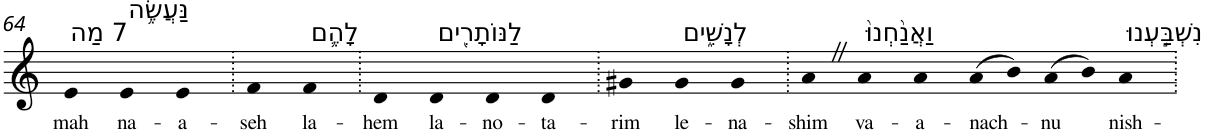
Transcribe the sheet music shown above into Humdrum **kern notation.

**kern	**text
*part1	*part1
*staff1	*staff1
*I"Piano	*
*I'Pno	*
!!LO:PB:g=z
*clefG2	*
*k[]	*
=64	=64
!LO:TX:a:t=7 מַה	!
!	!LO:LY:b
4e	mah
!LO:TX:a:t=נַּעֲשֶׂ֥ה	!
!	!LO:LY:b
4e	na-
!	!LO:LY:b
4e	-a-
=65.	=65.
!	!LO:LY:b
4f	-seh
!LO:TX:a:t=לָהֶ֛ם	!
!	!LO:LY:b
4f	la-
=66.	=66.
!	!LO:LY:b
4d	-hem
!LO:TX:a:t=לַנּוֹתָרִ֖ים	!
!	!LO:LY:b
4d	la-
!	!LO:LY:b
4d	-no-
!	!LO:LY:b
4d	-ta-
=67.	=67.
!	!LO:LY:b
4g#X	-rim
!LO:TX:a:t=לְנָשִׁ֑ים	!
!	!LO:LY:b
4g#	le-
!	!LO:LY:b
4g#	-na-
=68.	=68.
!	!LO:LY:b
4aZ	-shim
!LO:TX:a:t=וַאֲנַ֙חְנוּ֙	!
!	!LO:LY:b
4a	va-
!	!LO:LY:b
4a	-a-
!	!LO:LY:b
(>8a	-nach-
8b)	.
!	!LO:LY:b
(>8a	-nu
8b)	.
!LO:TX:a:t=נִשְׁבַּ֣עְנוּ	!
!	!LO:LY:b
4a	nish-
=.	=.
*-	*-
